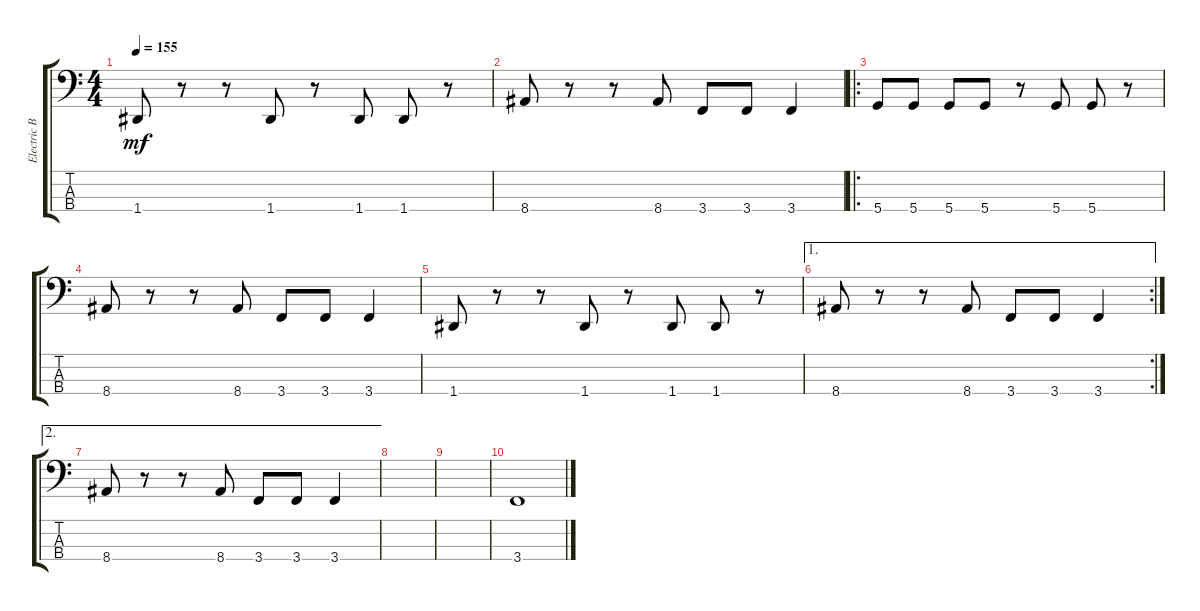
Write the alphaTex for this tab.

\track ("Electric Bass" "Electric B") {instrument electricbassfinger}
\staff {score tabs}
\tuning (G2 D2 A1 D1) {hide}
\ts (4 4)
\tempo 155
\clef f4
\ks c
1.4.8{dy mf} r.8 r.8 1.4.8 r.8 1.4.8 1.4.8 r.8 |
8.4.8 r.8 r.8 8.4.8 3.4.8 3.4.8 3.4.4 |
\ro
5.4.8 5.4.8 5.4.8 5.4.8 r.8 5.4.8 5.4.8 r.8 |
8.4.8 r.8 r.8 8.4.8 3.4.8 3.4.8 3.4.4 |
1.4.8 r.8 r.8 1.4.8 r.8 1.4.8 1.4.8 r.8 |
\ae 1
\rc 2
8.4.8 r.8 r.8 8.4.8 3.4.8 3.4.8 3.4.4 |
\ae 2
8.4.8 r.8 r.8 8.4.8 3.4.8 3.4.8 3.4.4 |
|
|
3.4.1
